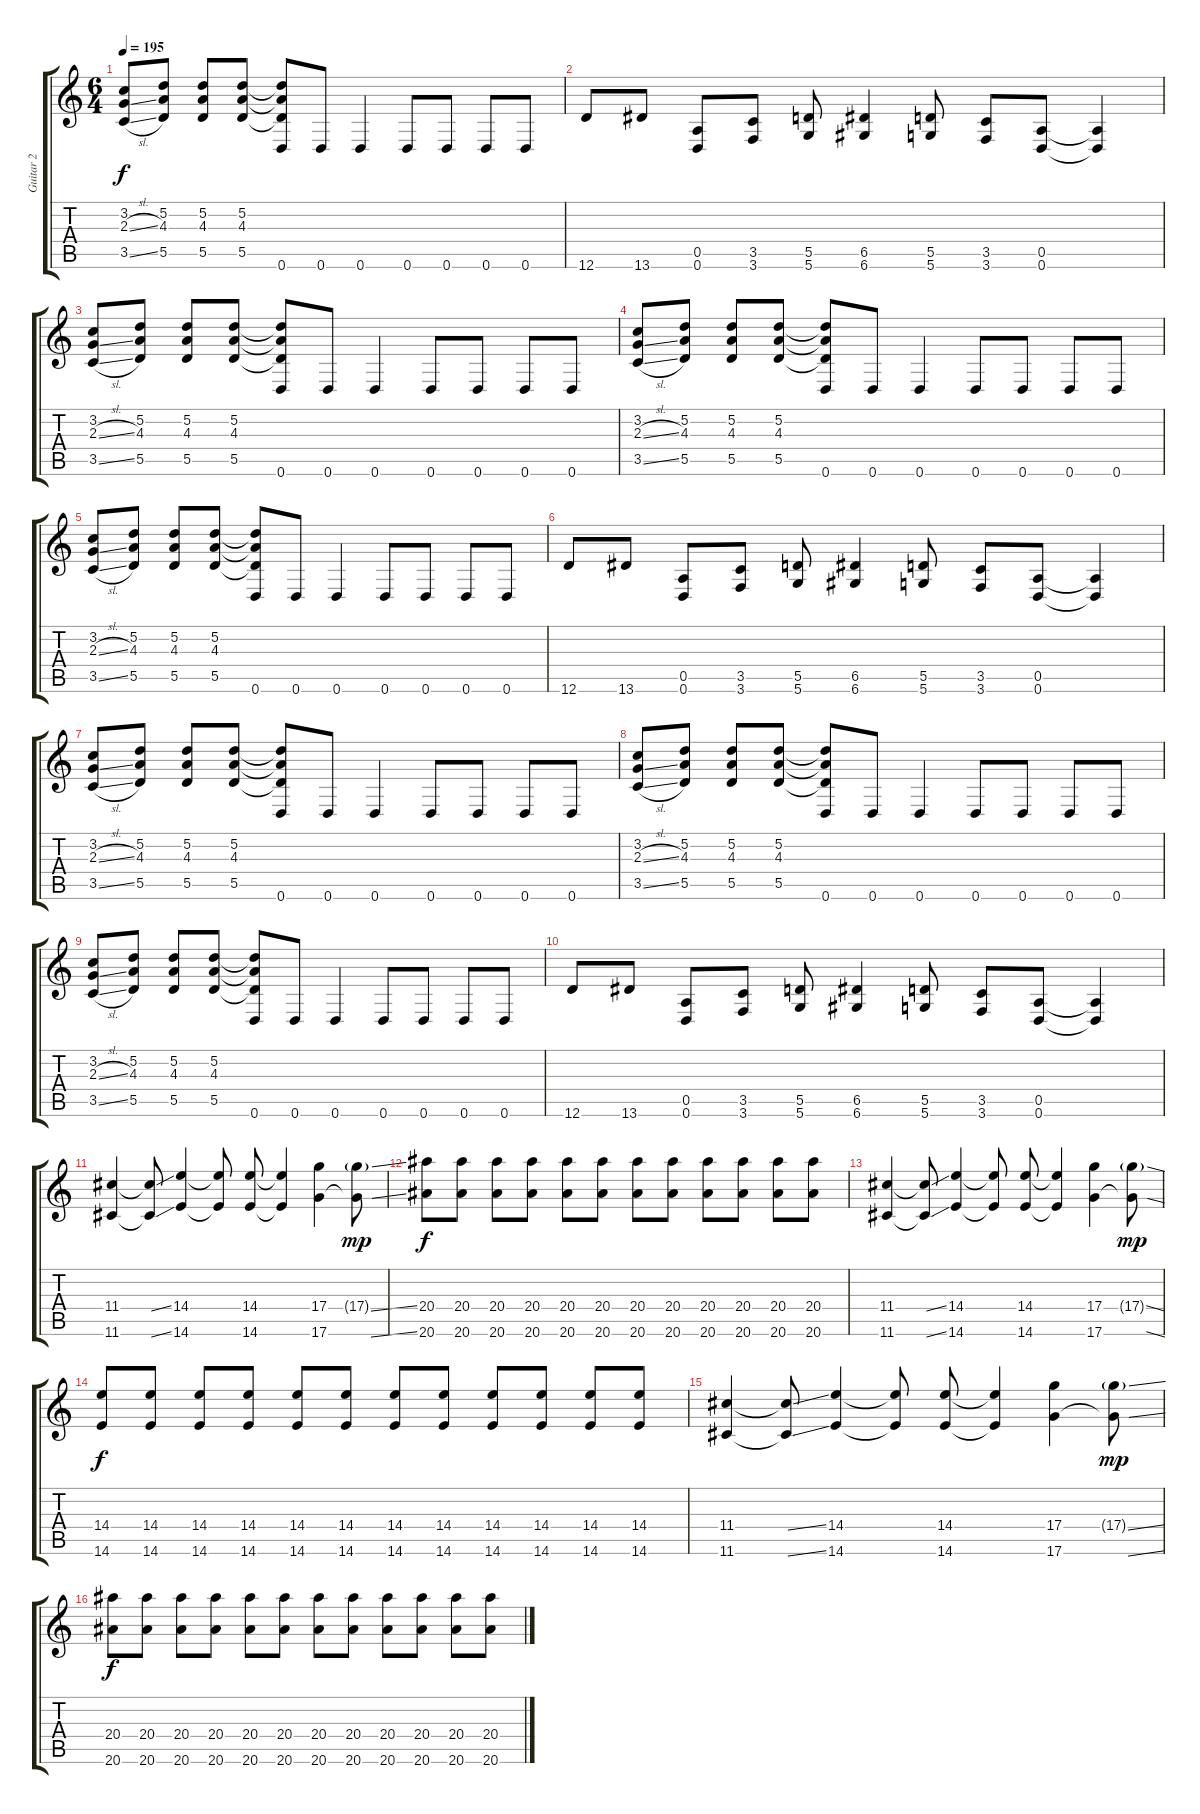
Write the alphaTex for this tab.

\track ("Guitar 2" "Guitar 2") {instrument distortionguitar}
\staff {score tabs}
\tuning (D4 A3 F3 D3 A2 D2) {hide}
\ts (6 4)
\tempo 195
\clef g2
\ks c
(3.2 2.3{sl} 3.5{sl}).8{dy f} (5.2 4.3 5.5).8 (5.2 4.3 5.5).8 (5.2 4.3 5.5).8 (5.2{t} 4.3{t} 5.5{t} 0.6).8 0.6.8 0.6.4 0.6.8 0.6.8 0.6.8 0.6.8 |
12.6.8 13.6.8 (0.5 0.6).8 (3.5 3.6).8 (5.5 5.6).8 (6.5 6.6).4 (5.5 5.6).8 (3.5 3.6).8 (0.5 0.6).8 (0.5{t} 0.6{t}).4 |
(3.2 2.3{sl} 3.5{sl}).8 (5.2 4.3 5.5).8 (5.2 4.3 5.5).8 (5.2 4.3 5.5).8 (5.2{t} 4.3{t} 5.5{t} 0.6).8 0.6.8 0.6.4 0.6.8 0.6.8 0.6.8 0.6.8 |
(3.2 2.3{sl} 3.5{sl}).8 (5.2 4.3 5.5).8 (5.2 4.3 5.5).8 (5.2 4.3 5.5).8 (5.2{t} 4.3{t} 5.5{t} 0.6).8 0.6.8 0.6.4 0.6.8 0.6.8 0.6.8 0.6.8 |
(3.2 2.3{sl} 3.5{sl}).8 (5.2 4.3 5.5).8 (5.2 4.3 5.5).8 (5.2 4.3 5.5).8 (5.2{t} 4.3{t} 5.5{t} 0.6).8 0.6.8 0.6.4 0.6.8 0.6.8 0.6.8 0.6.8 |
12.6.8 13.6.8 (0.5 0.6).8 (3.5 3.6).8 (5.5 5.6).8 (6.5 6.6).4 (5.5 5.6).8 (3.5 3.6).8 (0.5 0.6).8 (0.5{t} 0.6{t}).4 |
(3.2 2.3{sl} 3.5{sl}).8 (5.2 4.3 5.5).8 (5.2 4.3 5.5).8 (5.2 4.3 5.5).8 (5.2{t} 4.3{t} 5.5{t} 0.6).8 0.6.8 0.6.4 0.6.8 0.6.8 0.6.8 0.6.8 |
(3.2 2.3{sl} 3.5{sl}).8 (5.2 4.3 5.5).8 (5.2 4.3 5.5).8 (5.2 4.3 5.5).8 (5.2{t} 4.3{t} 5.5{t} 0.6).8 0.6.8 0.6.4 0.6.8 0.6.8 0.6.8 0.6.8 |
(3.2 2.3{sl} 3.5{sl}).8 (5.2 4.3 5.5).8 (5.2 4.3 5.5).8 (5.2 4.3 5.5).8 (5.2{t} 4.3{t} 5.5{t} 0.6).8 0.6.8 0.6.4 0.6.8 0.6.8 0.6.8 0.6.8 |
12.6.8 13.6.8 (0.5 0.6).8 (3.5 3.6).8 (5.5 5.6).8 (6.5 6.6).4 (5.5 5.6).8 (3.5 3.6).8 (0.5 0.6).8 (0.5{t} 0.6{t}).4 |
(11.4 11.6).4{volume 10 balance 11} (11.4{ss t} 11.6{ss t}).8 (14.4 14.6).4 (14.4{t} 14.6{t}).8 (14.4 14.6).8 (14.4{t} 14.6{t}).4 (17.4 17.6).4 (17.4{ss g} 17.6{ss t}).8{dy mp} |
(20.4 20.6).8{dy f} (20.4 20.6).8 (20.4 20.6).8 (20.4 20.6).8 (20.4 20.6).8 (20.4 20.6).8 (20.4 20.6).8 (20.4 20.6).8 (20.4 20.6).8 (20.4 20.6).8 (20.4 20.6).8 (20.4 20.6).8 |
(11.4 11.6).4 (11.4{ss t} 11.6{ss t}).8 (14.4 14.6).4 (14.4{t} 14.6{t}).8 (14.4 14.6).8 (14.4{t} 14.6{t}).4 (17.4 17.6).4 (17.4{ss g} 17.6{ss t}).8{dy mp} |
(14.4 14.6).8{dy f} (14.4 14.6).8 (14.4 14.6).8 (14.4 14.6).8 (14.4 14.6).8 (14.4 14.6).8 (14.4 14.6).8 (14.4 14.6).8 (14.4 14.6).8 (14.4 14.6).8 (14.4 14.6).8 (14.4 14.6).8 |
(11.4 11.6).4 (11.4{ss t} 11.6{ss t}).8 (14.4 14.6).4 (14.4{t} 14.6{t}).8 (14.4 14.6).8 (14.4{t} 14.6{t}).4 (17.4 17.6).4 (17.4{ss g} 17.6{ss t}).8{dy mp} |
(20.4 20.6).8{dy f} (20.4 20.6).8 (20.4 20.6).8 (20.4 20.6).8 (20.4 20.6).8 (20.4 20.6).8 (20.4 20.6).8 (20.4 20.6).8 (20.4 20.6).8 (20.4 20.6).8 (20.4 20.6).8 (20.4 20.6).8
